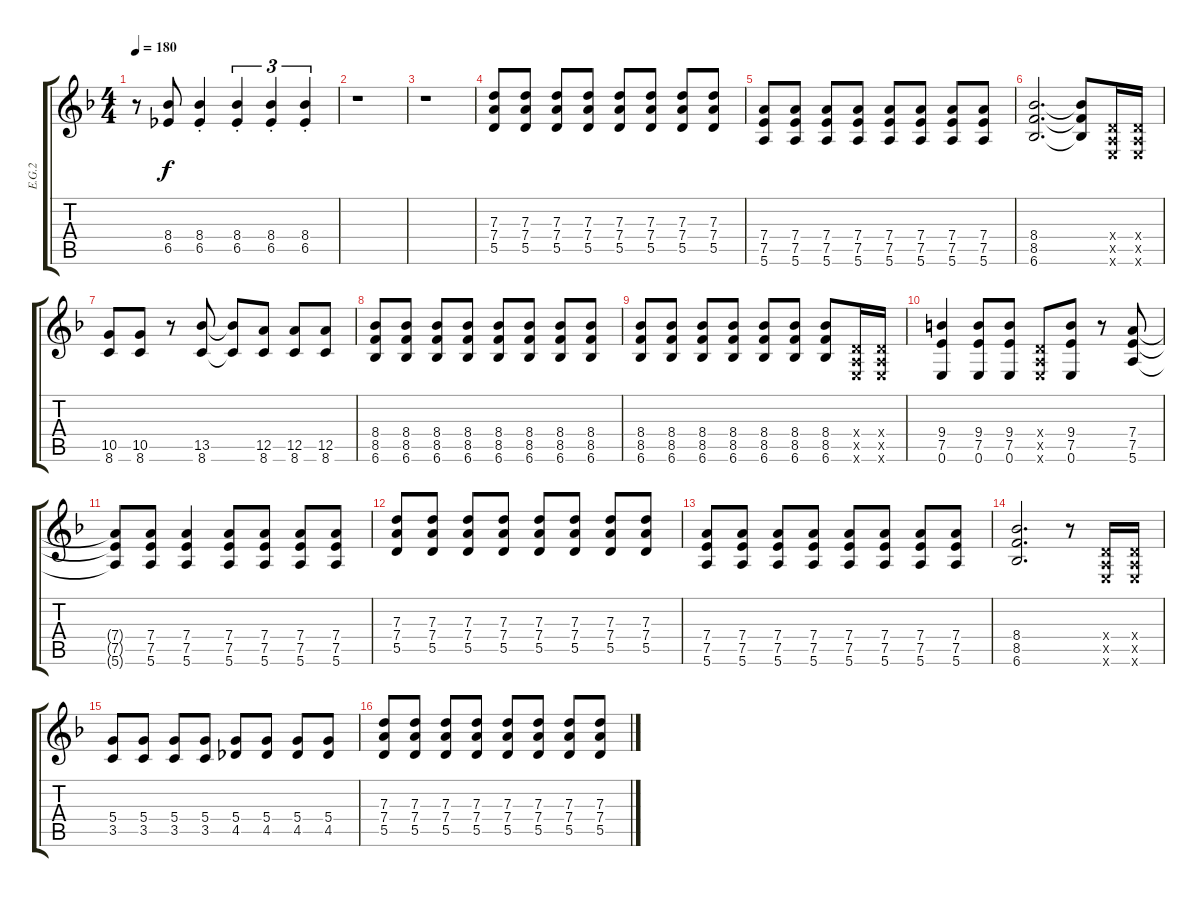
\track ("E.G.2" "E.G.2") {instrument distortionguitar}
\staff {score tabs}
\tuning (E4 B3 G3 D3 A2 E2) {hide}
\ts (4 4)
\tempo 180
\clef g2
\ks f
r.8{dy f} (8.4 6.5).8 (8.4{st} 6.5{st}).4 (8.4{st} 6.5{st}).4{tu (3 2)} (8.4{st} 6.5{st}).4{tu (3 2)} (8.4{st} 6.5{st}).4{tu (3 2)} |
r.1 |
r.1 |
(7.3 7.4 5.5).8 (7.3 7.4 5.5).8 (7.3 7.4 5.5).8 (7.3 7.4 5.5).8 (7.3 7.4 5.5).8 (7.3 7.4 5.5).8 (7.3 7.4 5.5).8 (7.3 7.4 5.5).8 |
(7.4 7.5 5.6).8 (7.4 7.5 5.6).8 (7.4 7.5 5.6).8 (7.4 7.5 5.6).8 (7.4 7.5 5.6).8 (7.4 7.5 5.6).8 (7.4 7.5 5.6).8 (7.4 7.5 5.6).8 |
(8.4 8.5 6.6).2{d} (8.4{t} 8.5{t} 6.6{t}).8 (0.4{x} 0.5{x} 0.6{x}).16 (0.4{x} 0.5{x} 0.6{x}).16 |
(10.5 8.6).8 (10.5 8.6).8 r.8 (13.5 8.6).8 (13.5{t} 8.6{t}).8 (12.5 8.6).8 (12.5 8.6).8 (12.5 8.6).8 |
(8.4 8.5 6.6).8 (8.4 8.5 6.6).8 (8.4 8.5 6.6).8 (8.4 8.5 6.6).8 (8.4 8.5 6.6).8 (8.4 8.5 6.6).8 (8.4 8.5 6.6).8 (8.4 8.5 6.6).8 |
(8.4 8.5 6.6).8 (8.4 8.5 6.6).8 (8.4 8.5 6.6).8 (8.4 8.5 6.6).8 (8.4 8.5 6.6).8 (8.4 8.5 6.6).8 (8.4 8.5 6.6).8 (0.4{x} 0.5{x} 0.6{x}).16 (0.4{x} 0.5{x} 0.6{x}).16 |
(9.4 7.5 0.6).4 (9.4 7.5 0.6).8 (9.4 7.5 0.6).8 (0.4{x} 0.5{x} 0.6{x}).8 (9.4 7.5 0.6).8 r.8 (7.4 7.5 5.6).8 |
(7.4{t} 7.5{t} 5.6{t}).8 (7.4 7.5 5.6).8 (7.4 7.5 5.6).4 (7.4 7.5 5.6).8 (7.4 7.5 5.6).8 (7.4 7.5 5.6).8 (7.4 7.5 5.6).8 |
(7.3 7.4 5.5).8 (7.3 7.4 5.5).8 (7.3 7.4 5.5).8 (7.3 7.4 5.5).8 (7.3 7.4 5.5).8 (7.3 7.4 5.5).8 (7.3 7.4 5.5).8 (7.3 7.4 5.5).8 |
(7.4 7.5 5.6).8 (7.4 7.5 5.6).8 (7.4 7.5 5.6).8 (7.4 7.5 5.6).8 (7.4 7.5 5.6).8 (7.4 7.5 5.6).8 (7.4 7.5 5.6).8 (7.4 7.5 5.6).8 |
(8.4 8.5 6.6).2{d} r.8 (0.4{x} 0.5{x} 0.6{x}).16 (0.4{x} 0.5{x} 0.6{x}).16 |
(5.4 3.5).8 (5.4 3.5).8 (5.4 3.5).8 (5.4 3.5).8 (5.4 4.5).8 (5.4 4.5).8 (5.4 4.5).8 (5.4 4.5).8 |
(7.3 7.4 5.5).8 (7.3 7.4 5.5).8 (7.3 7.4 5.5).8 (7.3 7.4 5.5).8 (7.3 7.4 5.5).8 (7.3 7.4 5.5).8 (7.3 7.4 5.5).8 (7.3 7.4 5.5).8
